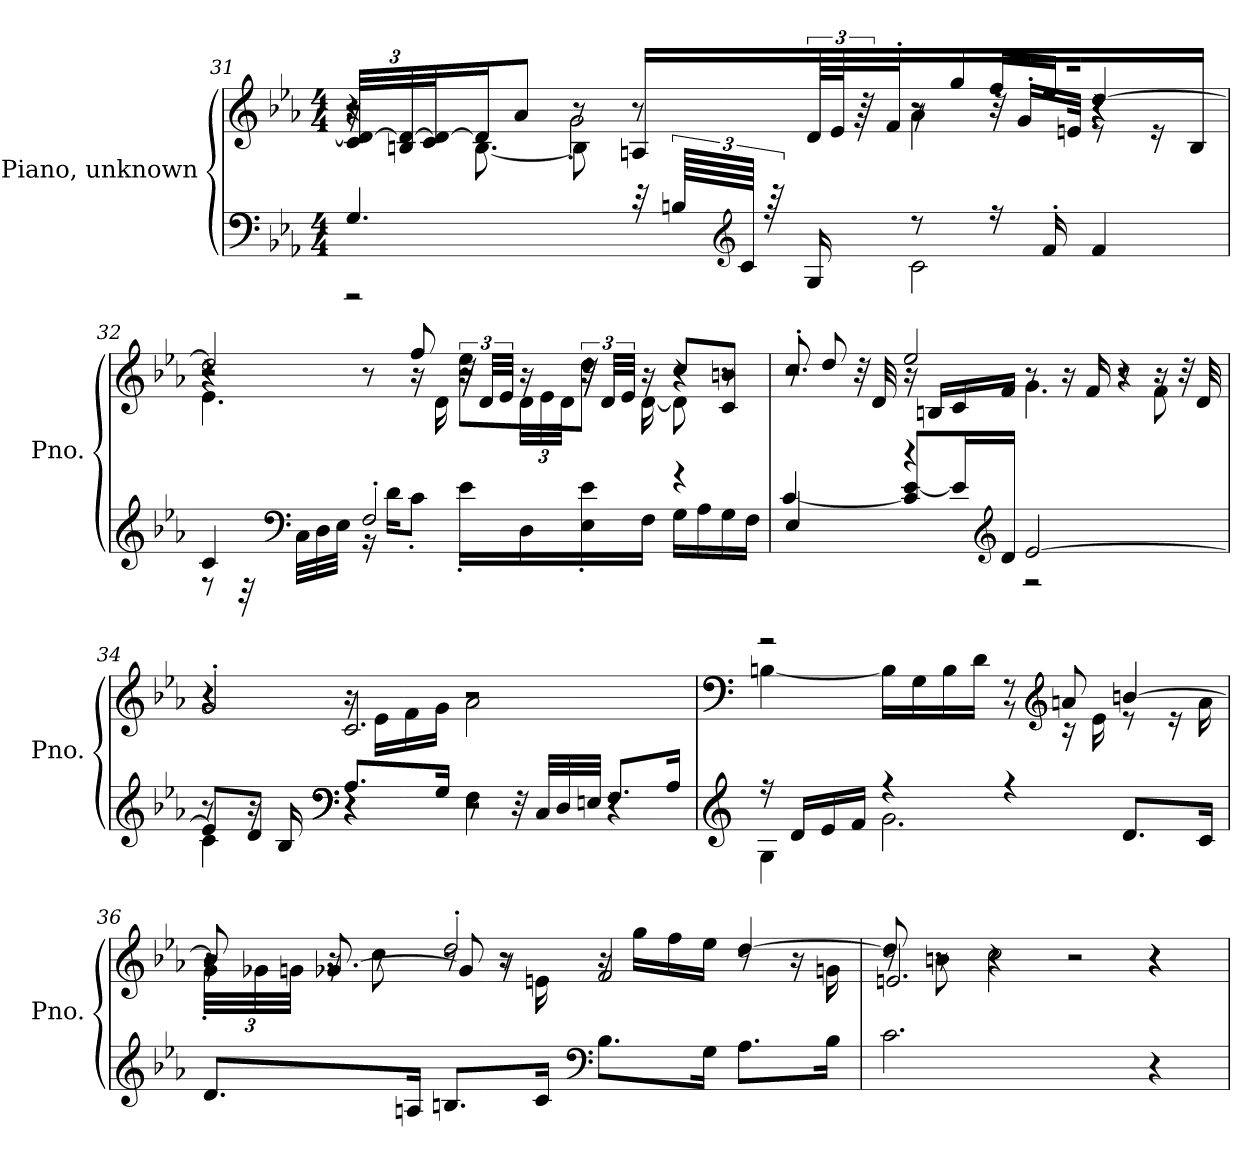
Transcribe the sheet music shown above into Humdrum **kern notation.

**kern	**kern
*part1	*part1
*staff2	*staff1
*I"Piano, unknown	*
*I'Pno.	*
!!LO:LB:g=z
*clefF4	*clefG2
*k[b-e-a-]	*k[b-e-a-]
*M4/4	*M4/4
=31	=31
*^	*^
*	*	*	*^
*	*	*	*	*Xbrackettup
*	*	*	*	*^
4.G/	2r	2r	16r	48c/ 48d/_LLL	4r
.	.	.	.	48Bn/ 48d/_	.
.	.	.	.	48c/ 48d/_J	.
.	.	.	[8.B\	16d/J]	.
.	.	.	.	8a-/J	.
.	.	.	8B\]	8r	2g'\
32r	.	.	8r	16An/LL	.
96Bn/LLLL	.	.	.	.	.
*clefG2	*	*	*	*	*
96c/JJJJ	.	.	.	.	.
96r	.	.	.	.	.
*	*	*	*	*brackettup	*
16G/	.	.	.	96d/LL	.
.	.	.	.	96e-/JJJJ	.
.	.	.	.	96r	.
.	.	.	.	32f'/	.
8r	2c\	8r	4a-\	16r	.
.	.	.	.	16gg/	.
16r	.	16ff/LL	.	32r	.
.	.	.	.	16g'/LL	.
16f'/	.	16ee-/JJ	.	.	.
.	.	.	.	32en/JJk	.
4f/	.	[4dd/	4r	8r	4r
.	.	.	.	16r	.
.	.	.	.	16B/	.
!!LO:LB:g=z	!!	!!	!!
=32	=32	=32	=32	=32	=32
4c/	8r	2dd/]	2r	4r	4.e-\
.	32r	.	.	.	.
*clefF4	*	*	*	*	*
.	32C\LLL	.	.	.	.
.	32D\	.	.	.	.
.	32E-\JJJ	.	.	.	.
2F'/	16r	.	.	8r	.
.	16d\KL	.	.	.	.
.	8c'\J	.	.	8ff/	16r
.	.	.	.	.	16d\
.	16e-'\LL	2r	8ee-\L	48r	16r
.	.	.	.	48d/LLL	.
.	.	.	.	48e-/JJJ	.
*	*	*	*	*	*Xbrackettup
.	16D\	.	.	16r	48d\LLL
.	.	.	.	.	48e-\
.	.	.	.	.	48d\JJJ
*	*	*	*	*brackettup	*
.	16E-\' 16e-\'	.	8dd\J	48r	16r
.	.	.	.	48d/LLL	.
.	.	.	.	48e-/JJJ	.
.	16F\JJ	.	.	16r	[16d\
4r	16G\LL	.	4r	8cc/L	8d\]
.	16A-\	.	.	.	.
.	16G\	.	.	8c/ 8bn/J	8r
.	16F\JJ	.	.	.	.
*	*	*	*	*v	*v
!!LO:LB:g=z
=33	=33	=33	=33	=33
4E-/	[4c/	8r	2r	8.cc'/
.	.	8dd/	.	.
.	.	.	.	32r
.	.	.	.	32d/
4r	8c/] [8e-/L	2ee-/	.	16r
.	.	.	.	16Bn/LL
.	16e-/L]	.	.	16c/
*clefG2	*	*	*	*
.	16d/JJ	.	.	16f/JJ
[2e-/	2r	.	4.g\	8r
.	.	.	.	16r
.	.	.	.	16f/
.	.	4r	.	8r
.	.	.	8f\	16r
.	.	.	.	32r
.	.	.	.	32d/
=34	=34	=34	=34	=34
*	*^	*	*	*
8e-/L]	4c\	8r	2g'/	4r	4r
8d/J	.	16r	.	.	.
.	.	16B-/	.	.	.
*clefF4	*	*	*	*	*
4r	4r	8.A-/L	.	16r	2.c/
.	.	.	.	16e-\LL	.
.	.	.	.	16f\	.
.	.	16G/Jk	.	16g\JJ	.
2r	4F\	8r	2r	2a-\	.
.	.	32r	.	.	.
.	.	32C/LLL	.	.	.
.	.	32D/	.	.	.
.	.	32En/JJJ	.	.	.
.	4r	8.F/L	.	.	.
.	.	16A-/Jk	.	.	.
*v	*v	*v	*	*	*
*	*v	*v	*v
!!LO:LB:g=z
=35	=35
*clefG2	*clefF4
*^	*^
16r	4G\	2r	[4Bn\
16d/LL	.	.	.
16e-/	.	.	.
16f/JJ	.	.	.
4r	2.g\	.	16B\LL]
.	.	.	16G\
.	.	.	16B\
.	.	.	16d\JJ
4r	.	8r	8r
*	*	*clefG2	*
.	.	8an/	16r
.	.	.	16e-\
8.d/L	.	[4bn/	8r
.	.	.	16r
16c/Jk	.	.	16a\
*v	*v	*	*
=36	=36	=36
*	*	*Xbrackettup
*	*	*^
8.d/L	8b/]	48g'\LLL	16r
.	.	48g-X\	.
.	.	48gn\JJJ	.
.	.	16r	[8.g-X/
.	8r	8cc\	.
16An/Jk	.	.	.
8.Bn/L	2dd'/	8r	8g-/]
.	.	16r	8r
16c/Jk	.	16en\	.
*clefF4	*	*	*
8.B\L	.	16r	2f/
.	.	16gg\LL	.
.	.	16ff\	.
16G\Jk	.	16ee-\JJ	.
8.A\L	[4dd/	8r	.
.	.	16r	.
16B\Jk	.	16gn\	.
!!LO:PB:g=z	!!	!!
=37	=37	=37	=37
2.c\	8dd/]	8r	2.en/
.	8r	8bn\	.
.	4r	2cc\	.
.	2r	.	.
4r	.	4r	4r
*	*v	*v	*v
=	=
*-	*-
